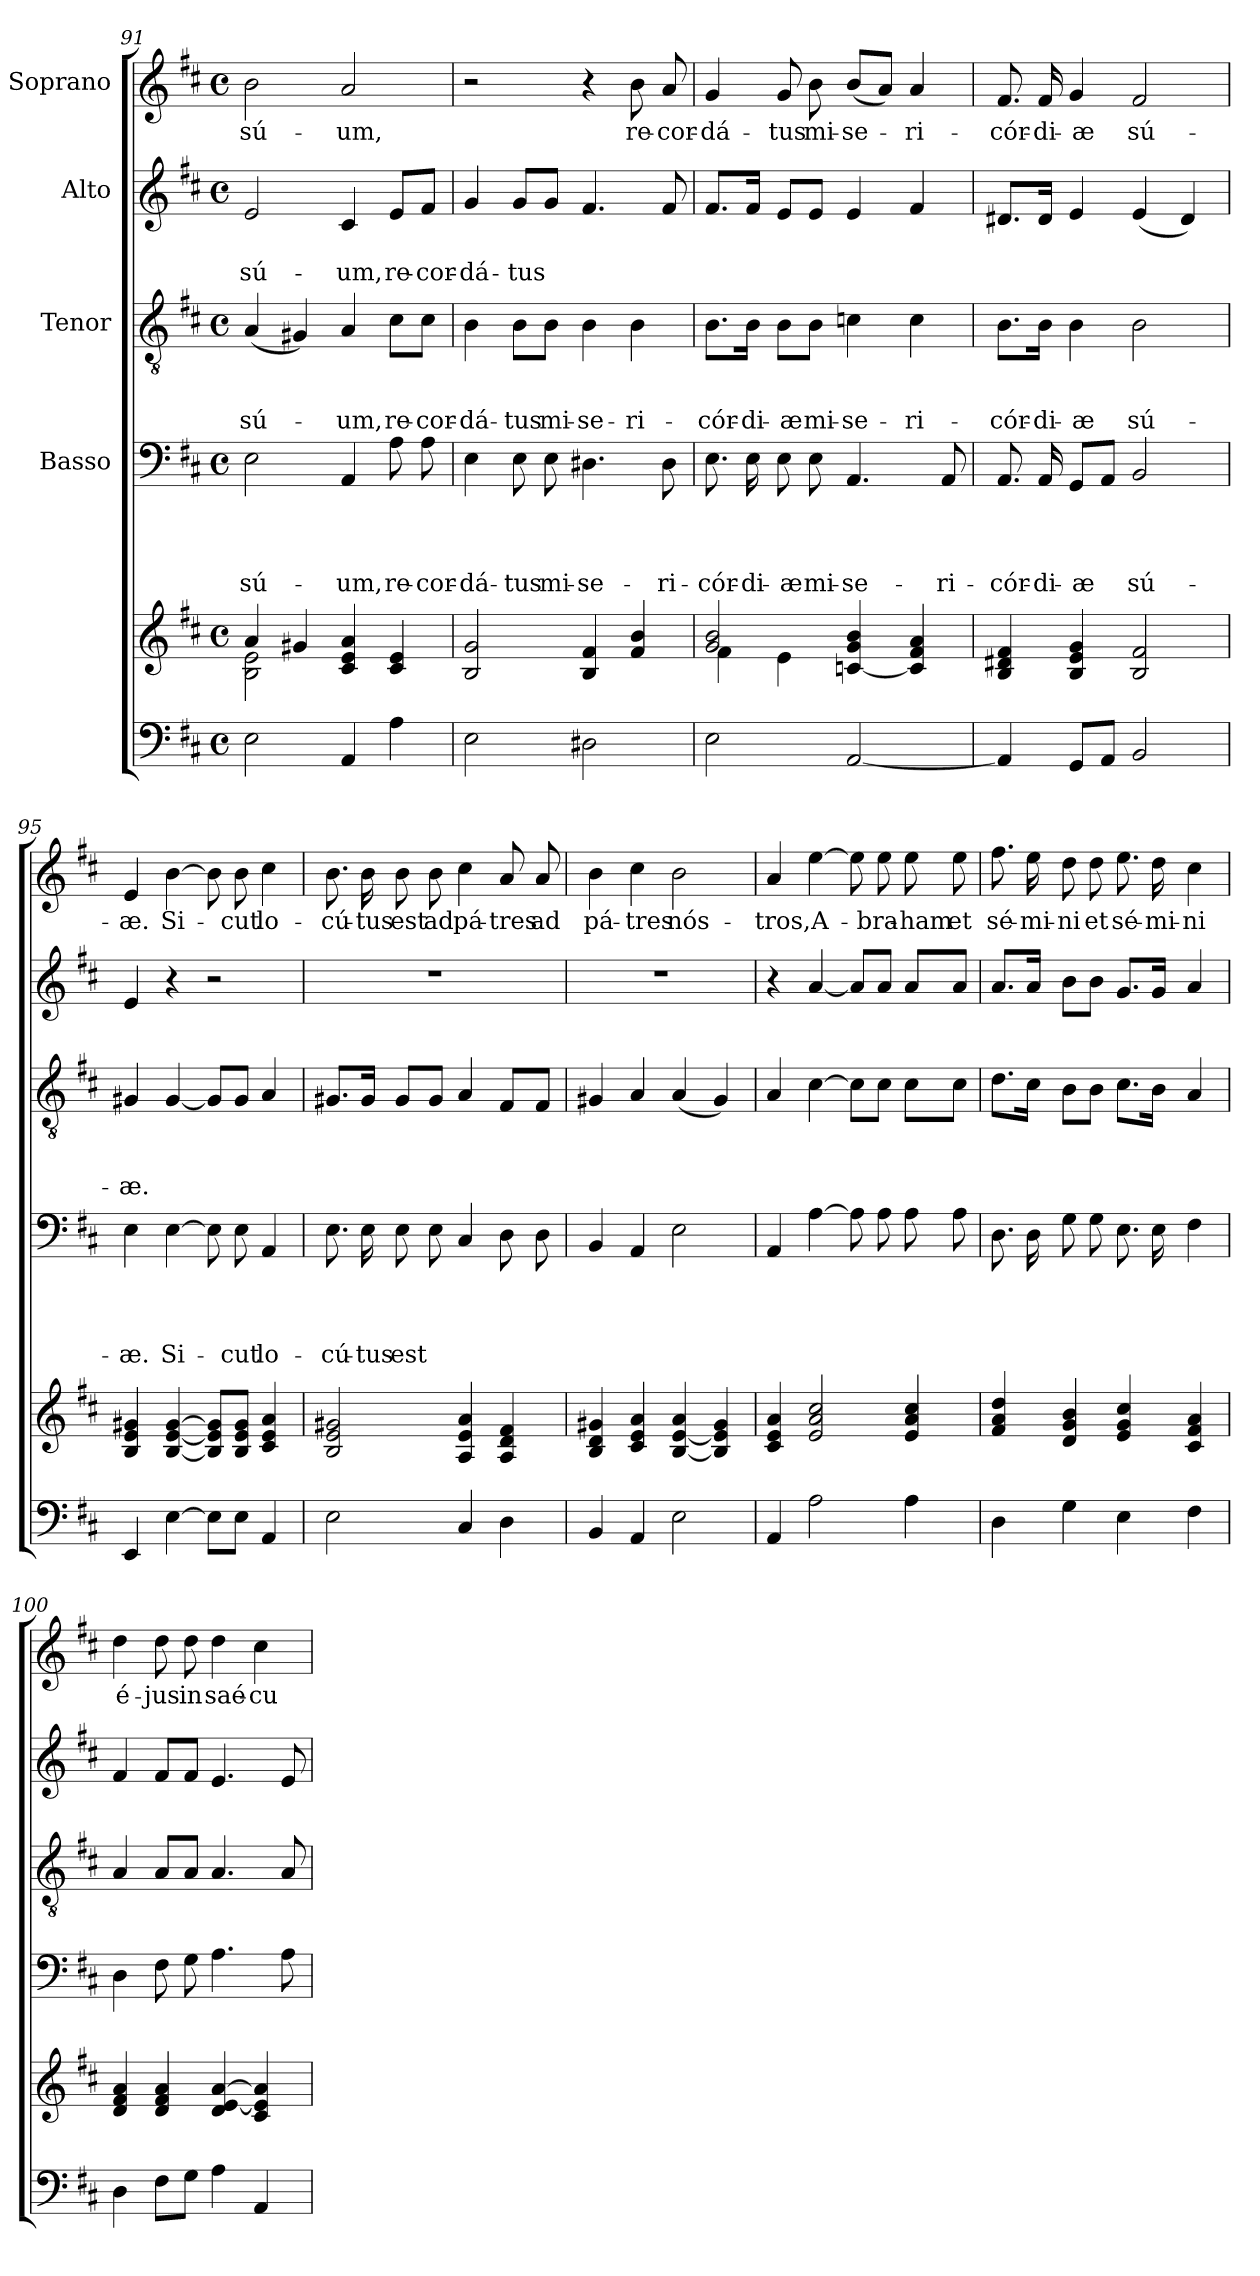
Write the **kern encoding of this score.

**kern	**kern	**kern	**text	**text	**text	**text	**kern	**text	**text	**text	**kern	**text	**text	**kern	**text
*part5	*part5	*part4	*part4	*part4	*part4	*part4	*part3	*part3	*part3	*part3	*part2	*part2	*part2	*part1	*part1
*staff6	*staff5	*staff4	*staff4	*staff4	*staff4	*staff4	*staff3	*staff3	*staff3	*staff3	*staff2	*staff2	*staff2	*staff1	*staff1
*	*	*I"Basso	*	*	*	*	*I"Tenor	*	*	*	*I"Alto	*	*	*I"Soprano	*
*clefF4	*clefG2	*clefF4	*	*	*	*	*clefGv2	*	*	*	*clefG2	*	*	*clefG2	*
*k[f#c#]	*k[f#c#]	*k[f#c#]	*	*	*	*	*k[f#c#]	*	*	*	*k[f#c#]	*	*	*k[f#c#]	*
*D:	*D:	*D:	*	*	*	*	*D:	*	*	*	*D:	*	*	*D:	*
*M4/4	*M4/4	*M4/4	*	*	*	*	*M4/4	*	*	*	*M4/4	*	*	*M4/4	*
*met(c)	*met(c)	*met(c)	*	*	*	*	*met(c)	*	*	*	*met(c)	*	*	*met(c)	*
=91	=91	=91	=91	=91	=91	=91	=91	=91	=91	=91	=91	=91	=91	=91	=91
*	*^	*	*	*	*	*	*	*	*	*	*	*	*	*	*
!	!	!	!	!	!	!	!LO:LY:b	!	!	!	!LO:LY:b	!	!	!LO:LY:b	!	!LO:LY:b
2E\	4a/	2B\ 2e\	2E\	.	.	.	sú-	(<4A/	.	.	sú-	2e/	.	sú-	2b\	sú-
.	4g#X/	.	.	.	.	.	.	4G#X/)	.	.	.	.	.	.	.	.
!	!	!	!	!	!	!	!LO:LY:b	!	!	!	!LO:LY:b	!	!	!LO:LY:b	!	!LO:LY:b
4AA/	4c#/ 4e/ 4a/	2ryy	4AA/	.	.	.	-um,	4A/	.	.	-um,	4c#/	.	-um,	2a/	-um,
!	!	!	!	!	!	!	!LO:LY:b	!	!	!	!LO:LY:b	!	!	!LO:LY:b	!	!
4A\	4c#/ 4e/	.	8A\	.	.	.	re-	8c#\L	.	.	re-	8e/L	.	re-	.	.
!	!	!	!	!	!	!	!LO:LY:b	!	!	!	!LO:LY:b	!	!	!LO:LY:b	!	!
.	.	.	8A\	.	.	.	-cor-	8c#\J	.	.	-cor-	8f#/J	.	-cor-	.	.
*	*v	*v	*	*	*	*	*	*	*	*	*	*	*	*	*	*
=92	=92	=92	=92	=92	=92	=92	=92	=92	=92	=92	=92	=92	=92	=92	=92
!	!	!	!	!	!	!LO:LY:b	!	!	!	!LO:LY:b	!	!	!LO:LY:b	!	!
2E\	2B/ 2g/	4E\	.	.	.	-dá-	4B\	.	.	-dá-	4g/	.	-dá-	2r	.
!	!	!	!	!	!	!LO:LY:b:rj	!	!	!	!LO:LY:b:rj	!	!	!LO:LY:b:rj	!	!
.	.	8E\	.	.	.	-tus	8B\L	.	.	-tus	8g/L	.	-tus	.	.
!	!	!	!	!	!	!LO:LY:b	!	!	!	!LO:LY:b	!	!	!	!	!
.	.	8E\	.	.	.	mi-	8B\J	.	.	mi-	8g/J	.	.	.	.
!	!	!	!	!	!	!LO:LY:b:rj	!	!	!	!LO:LY:b	!	!	!	!	!
2D#X\	4B/ 4f#/	4.D#X\	.	.	.	-se-	4B\	.	.	-se-	4.f#/	.	.	4r	.
!	!	!	!	!	!	!	!	!	!	!LO:LY:b:rj	!	!	!	!	!LO:LY:b
.	4f#/ 4b/	.	.	.	.	.	4B\	.	.	-ri-	.	.	.	8b\	re-
!	!	!	!	!	!	!LO:LY:b	!	!	!	!	!	!	!	!	!LO:LY:b
.	.	8D#\	.	.	.	-ri-	.	.	.	.	8f#/	.	.	8a/	-cor-
=93	=93	=93	=93	=93	=93	=93	=93	=93	=93	=93	=93	=93	=93	=93	=93
*	*^	*	*	*	*	*	*	*	*	*	*	*	*	*	*
!	!	!	!	!	!	!	!LO:LY:b	!	!	!	!LO:LY:b	!	!	!	!	!LO:LY:b
2E\	2g/ 2b/	4f#\	8.E\	.	.	.	-cór-	8.B\L	.	.	-cór-	8.f#/L	.	.	4g/	-dá-
!	!	!	!	!	!	!	!LO:LY:b	!	!	!	!LO:LY:b	!	!	!	!	!
.	.	.	16E\	.	.	.	-di-	16B\Jk	.	.	-di-	16f#/Jk	.	.	.	.
!	!	!	!	!	!	!	!LO:LY:b:rj	!	!	!	!LO:LY:b:rj	!	!	!	!	!LO:LY:b
.	.	4e\	8E\	.	.	.	-æ	8B\L	.	.	-æ	8e/L	.	.	8g/	-tus
!	!	!	!	!	!	!	!LO:LY:b	!	!	!	!LO:LY:b	!	!	!	!	!LO:LY:b
.	.	.	8E\	.	.	.	mi-	8B\J	.	.	mi-	8e/J	.	.	8b\	mi-
!	!	!	!	!	!	!	!LO:LY:b:rj	!	!	!	!LO:LY:b:rj	!	!	!	!	!LO:LY:b:rj
[<2AA/	[<4cn/ 4g/ 4b/	2ryy	4.AA/	.	.	.	-se-	4cn\	.	.	-se-	4e/	.	.	(<8b/L	-se-
.	.	.	.	.	.	.	.	.	.	.	.	.	.	.	8a/J)	.
!	!	!	!	!	!	!	!	!	!	!	!LO:LY:b	!	!	!	!	!LO:LY:b
.	4c/] 4f#/ 4a/	.	.	.	.	.	.	4c\	.	.	-ri-	4f#/	.	.	4a/	-ri-
!	!	!	!	!	!	!	!LO:LY:b	!	!	!	!	!	!	!	!	!
.	.	.	8AA/	.	.	.	-ri-	.	.	.	.	.	.	.	.	.
*	*v	*v	*	*	*	*	*	*	*	*	*	*	*	*	*	*
=94	=94	=94	=94	=94	=94	=94	=94	=94	=94	=94	=94	=94	=94	=94	=94
!	!	!	!	!	!	!LO:LY:b	!	!	!	!LO:LY:b	!	!	!	!	!LO:LY:b
4AA/]	4B/ 4d#X/ 4f#/	8.AA/	.	.	.	-cór-	8.B\L	.	.	-cór-	8.d#X/L	.	.	8.f#/	-cór-
!	!	!	!	!	!	!LO:LY:b	!	!	!	!LO:LY:b	!	!	!	!	!LO:LY:b
.	.	16AA/	.	.	.	-di-	16B\Jk	.	.	-di-	16d#/Jk	.	.	16f#/	-di-
!	!	!	!	!	!	!LO:LY:b:rj	!	!	!	!LO:LY:b:rj	!	!	!	!	!LO:LY:b:rj
8GG/L	4B/ 4e/ 4g/	8GG/L	.	.	.	-æ	4B\	.	.	-æ	4e/	.	.	4g/	-æ
8AA/J	.	8AA/J	.	.	.	.	.	.	.	.	.	.	.	.	.
!	!	!	!	!	!	!LO:LY:b	!	!	!	!LO:LY:b	!	!	!	!	!LO:LY:b
2BB/	2B/ 2f#/	2BB/	.	.	.	sú-	2B\	.	.	sú-	(<4e/	.	.	2f#/	sú-
.	.	.	.	.	.	.	.	.	.	.	4d#/)	.	.	.	.
=95	=95	=95	=95	=95	=95	=95	=95	=95	=95	=95	=95	=95	=95	=95	=95
!	!	!	!	!	!	!LO:LY:b	!	!	!	!LO:LY:b	!	!	!	!	!LO:LY:b
4EE/	4B/ 4e/ 4g#X/	4E\	.	.	.	-æ.	4G#X/	.	.	-æ.	4e/	.	.	4e/	-æ.
!	!	!	!	!	!	!LO:LY:b	!	!	!	!	!	!	!	!	!LO:LY:b
[>4E\	[<4B/ [<4e/ [>4g#/	[>4E\	.	.	.	Si-	[<4G#/	.	.	.	4r	.	.	[>4b\	Si-
8E\L]	8B/] 8e/] 8g#/]L	8E\]	.	.	.	.	8G#/L]	.	.	.	2r	.	.	8b\]	.
!	!	!	!	!	!	!LO:LY:b	!	!	!	!	!	!	!	!	!LO:LY:b
8E\J	8B/ 8e/ 8g#/J	8E\	.	.	.	-cut	8G#/J	.	.	.	.	.	.	8b\	-cut
!	!	!	!	!	!	!LO:LY:b	!	!	!	!	!	!	!	!	!LO:LY:b
4AA/	4c#/ 4e/ 4a/	4AA/	.	.	.	lo-	4A/	.	.	.	.	.	.	4cc#\	lo-
!!LO:LB:g=z
=96	=96	=96	=96	=96	=96	=96	=96	=96	=96	=96	=96	=96	=96	=96	=96
!	!	!	!	!	!	!LO:LY:b	!	!	!	!	!	!	!	!	!LO:LY:b
2E\	2B/ 2e/ 2g#X/	8.E\	.	.	.	-cú-	8.G#X/L	.	.	.	1r	.	.	8.b\	-cú-
!	!	!	!	!	!	!LO:LY:b:rj	!	!	!	!	!	!	!	!	!LO:LY:b:rj
.	.	16E\	.	.	.	-tus	16G#/Jk	.	.	.	.	.	.	16b\	-tus
!	!	!	!	!	!	!LO:LY:b	!	!	!	!	!	!	!	!	!LO:LY:b
.	.	8E\	.	.	.	est	8G#/L	.	.	.	.	.	.	8b\	est
!	!	!	!	!	!	!	!	!	!	!	!	!	!	!	!LO:LY:b
.	.	8E\	.	.	.	.	8G#/J	.	.	.	.	.	.	8b\	ad
!	!	!	!	!	!	!	!	!	!	!	!	!	!	!	!LO:LY:b
4C#/	4A/ 4e/ 4a/	4C#/	.	.	.	.	4A/	.	.	.	.	.	.	4cc#\	pá-
!	!	!	!	!	!	!	!	!	!	!	!	!	!	!	!LO:LY:b:rj
4D\	4A/ 4d/ 4f#/	8D\	.	.	.	.	8F#/L	.	.	.	.	.	.	8a/	-tres
!	!	!	!	!	!	!	!	!	!	!	!	!	!	!	!LO:LY:b
.	.	8D\	.	.	.	.	8F#/J	.	.	.	.	.	.	8a/	ad
=97	=97	=97	=97	=97	=97	=97	=97	=97	=97	=97	=97	=97	=97	=97	=97
!	!	!	!	!	!	!	!	!	!	!	!	!	!	!	!LO:LY:b
4BB/	4B/ 4d/ 4g#X/	4BB/	.	.	.	.	4G#X/	.	.	.	1r	.	.	4b\	pá-
!	!	!	!	!	!	!	!	!	!	!	!	!	!	!	!LO:LY:b:rj
4AA/	4c#/ 4e/ 4a/	4AA/	.	.	.	.	4A/	.	.	.	.	.	.	4cc#\	-tres
!	!	!	!	!	!	!	!	!	!	!	!	!	!	!	!LO:LY:b
2E\	[<4B/ [>4e/ 4a/	2E\	.	.	.	.	(<4A/	.	.	.	.	.	.	2b\	nós-
.	4B/] 4e/] 4g#/	.	.	.	.	.	4G#/)	.	.	.	.	.	.	.	.
=98	=98	=98	=98	=98	=98	=98	=98	=98	=98	=98	=98	=98	=98	=98	=98
!	!	!	!	!	!	!	!	!	!	!	!	!	!	!	!LO:LY:b
4AA/	4c#/ 4e/ 4a/	4AA/	.	.	.	.	4A/	.	.	.	4r	.	.	4a/	-tros,
!	!	!	!	!	!	!	!	!	!	!	!	!	!	!	!LO:LY:b
2A\	2e/ 2a/ 2cc#/	[>4A\	.	.	.	.	[>4c#\	.	.	.	[<4a/	.	.	[>4ee\	A-
.	.	8A\]	.	.	.	.	8c#\L]	.	.	.	8a/L]	.	.	8ee\]	.
!	!	!	!	!	!	!	!	!	!	!	!	!	!	!	!LO:LY:b
.	.	8A\	.	.	.	.	8c#\J	.	.	.	8a/J	.	.	8ee\	-bra-
!	!	!	!	!	!	!	!	!	!	!	!	!	!	!	!LO:LY:b
4A\	4e/ 4a/ 4cc#/	8A\	.	.	.	.	8c#\L	.	.	.	8a/L	.	.	8ee\	-ham
!	!	!	!	!	!	!	!	!	!	!	!	!	!	!	!LO:LY:b
.	.	8A\	.	.	.	.	8c#\J	.	.	.	8a/J	.	.	8ee\	et
=99	=99	=99	=99	=99	=99	=99	=99	=99	=99	=99	=99	=99	=99	=99	=99
!	!	!	!	!	!	!	!	!	!	!	!	!	!	!	!LO:LY:b
4D\	4f#/ 4a/ 4dd/	8.D\	.	.	.	.	8.d\L	.	.	.	8.a/L	.	.	8.ff#\	sé-
!	!	!	!	!	!	!	!	!	!	!	!	!	!	!	!LO:LY:b
.	.	16D\	.	.	.	.	16c#\Jk	.	.	.	16a/Jk	.	.	16ee\	-mi-
!	!	!	!	!	!	!	!	!	!	!	!	!	!	!	!LO:LY:b:rj
4G\	4d/ 4g/ 4b/	8G\	.	.	.	.	8B\L	.	.	.	8b\L	.	.	8dd\	-ni
!	!	!	!	!	!	!	!	!	!	!	!	!	!	!	!LO:LY:b
.	.	8G\	.	.	.	.	8B\J	.	.	.	8b\J	.	.	8dd\	et
!	!	!	!	!	!	!	!	!	!	!	!	!	!	!	!LO:LY:b
4E\	4e/ 4g/ 4cc#/	8.E\	.	.	.	.	8.c#\L	.	.	.	8.g/L	.	.	8.ee\	sé-
!	!	!	!	!	!	!	!	!	!	!	!	!	!	!	!LO:LY:b
.	.	16E\	.	.	.	.	16B\Jk	.	.	.	16g/Jk	.	.	16dd\	-mi-
!	!	!	!	!	!	!	!	!	!	!	!	!	!	!	!LO:LY:b:rj
4F#\	4c#/ 4f#/ 4a/	4F#\	.	.	.	.	4A/	.	.	.	4a/	.	.	4cc#\	-ni
=100	=100	=100	=100	=100	=100	=100	=100	=100	=100	=100	=100	=100	=100	=100	=100
!	!	!	!	!	!	!	!	!	!	!	!	!	!	!	!LO:LY:b
4D\	4d/ 4f#/ 4a/	4D\	.	.	.	.	4A/	.	.	.	4f#/	.	.	4dd\	é-
!	!	!	!	!	!	!	!	!	!	!	!	!	!	!	!LO:LY:b
8F#\L	4d/ 4f#/ 4a/	8F#\	.	.	.	.	8A/L	.	.	.	8f#/L	.	.	8dd\	-jus
!	!	!	!	!	!	!	!	!	!	!	!	!	!	!	!LO:LY:b
8G\J	.	8G\	.	.	.	.	8A/J	.	.	.	8f#/J	.	.	8dd\	in
!	!	!	!	!	!	!	!	!	!	!	!	!	!	!	!LO:LY:b
4A\	4d/ [<4e/ [>4a/	4.A\	.	.	.	.	4.A/	.	.	.	4.e/	.	.	4dd\	saé-
!	!	!	!	!	!	!	!	!	!	!	!	!	!	!	!LO:LY:b
4AA/	4c#/ 4e/] 4a/]	.	.	.	.	.	.	.	.	.	.	.	.	4cc#\	-cu-
.	.	8A\	.	.	.	.	8A/	.	.	.	8e/	.	.	.	.
=	=	=	=	=	=	=	=	=	=	=	=	=	=	=	=
*-	*-	*-	*-	*-	*-	*-	*-	*-	*-	*-	*-	*-	*-	*-	*-
